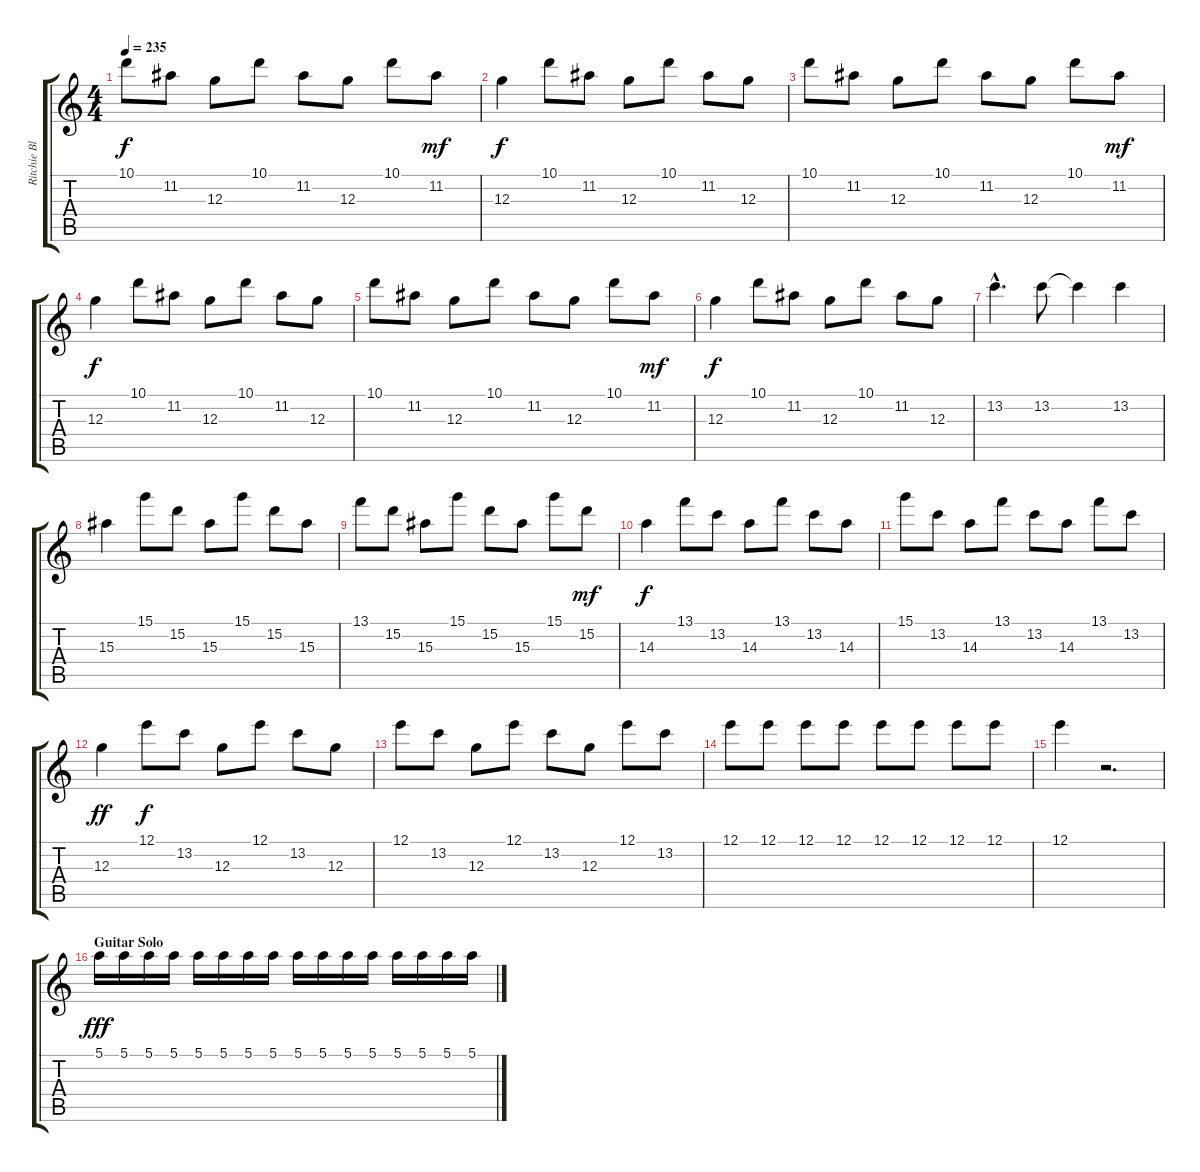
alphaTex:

\track ("Ritchie Blackmore" "Ritchie Bl") {instrument overdrivenguitar}
\staff {score tabs}
\tuning (E4 B3 G3 D3 A2 E2) {hide}
\ts (4 4)
\tempo 235
\clef g2
\ks c
10.1.8{dy f} 11.2.8 12.3.8 10.1.8 11.2.8 12.3.8 10.1.8 11.2.8{dy mf} |
12.3.4{dy f} 10.1.8 11.2.8 12.3.8 10.1.8 11.2.8 12.3.8 |
10.1.8 11.2.8 12.3.8 10.1.8 11.2.8 12.3.8 10.1.8 11.2.8{dy mf} |
12.3.4{dy f} 10.1.8 11.2.8 12.3.8 10.1.8 11.2.8 12.3.8 |
10.1.8 11.2.8 12.3.8 10.1.8 11.2.8 12.3.8 10.1.8 11.2.8{dy mf} |
12.3.4{dy f} 10.1.8 11.2.8 12.3.8 10.1.8 11.2.8 12.3.8 |
13.2{hac}.4{d} 13.2.8 13.2{t}.4 13.2.4 |
15.3.4 15.1.8 15.2.8 15.3.8 15.1.8 15.2.8 15.3.8 |
13.1.8 15.2.8 15.3.8 15.1.8 15.2.8 15.3.8 15.1.8 15.2.8{dy mf} |
14.3.4{dy f} 13.1.8 13.2.8 14.3.8 13.1.8 13.2.8 14.3.8 |
15.1.8 13.2.8 14.3.8 13.1.8 13.2.8 14.3.8 13.1.8 13.2.8 |
12.3.4{dy ff} 12.1.8{dy f} 13.2.8 12.3.8 12.1.8 13.2.8 12.3.8 |
12.1.8 13.2.8 12.3.8 12.1.8 13.2.8 12.3.8 12.1.8 13.2.8 |
12.1.8 12.1.8 12.1.8 12.1.8 12.1.8 12.1.8 12.1.8 12.1.8 |
12.1.4 r.2{d} |
\section ("" "Guitar Solo")
5.1.16{dy fff} 5.1.16 5.1.16 5.1.16 5.1.16 5.1.16 5.1.16 5.1.16 5.1.16 5.1.16 5.1.16 5.1.16 5.1.16 5.1.16 5.1.16 5.1.16
